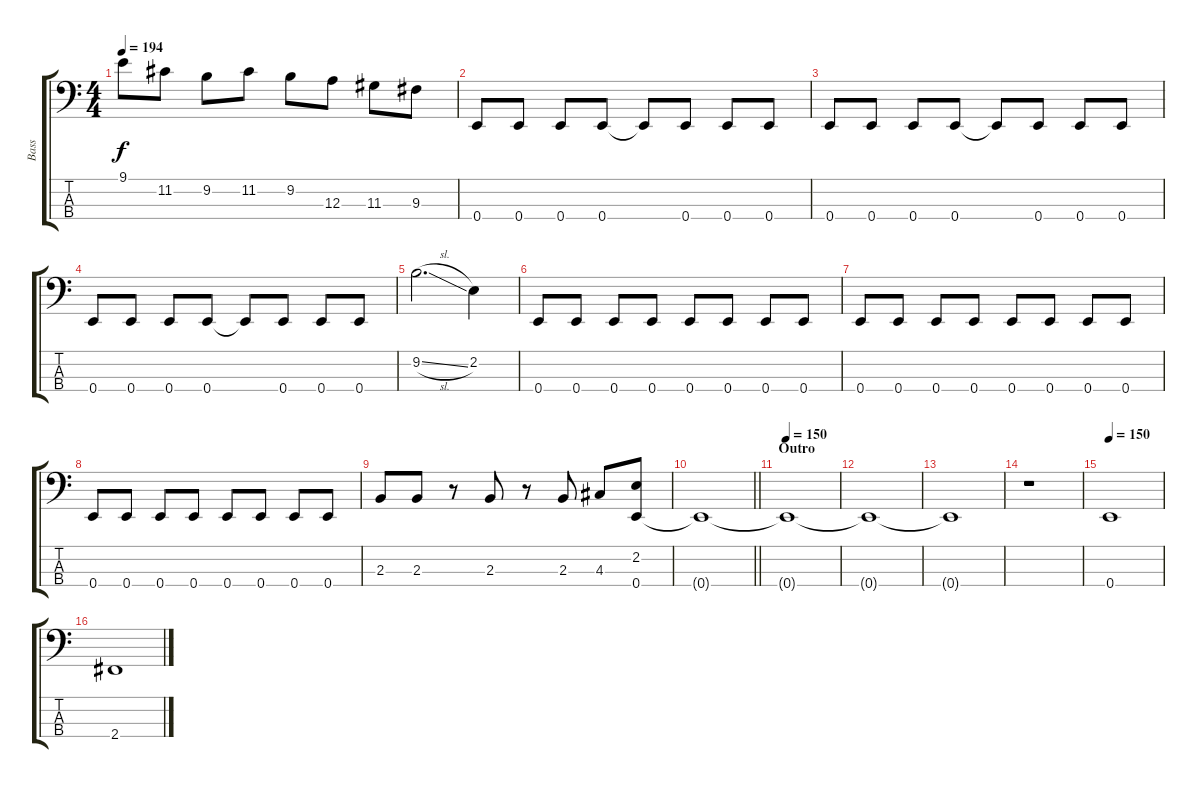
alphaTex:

\track ("Bass" "Bass") {solo instrument electricbassfinger}
\staff {score tabs}
\tuning (G2 D2 A1 E1) {hide}
\ts (4 4)
\tempo 194
\clef f4
\ks c
9.1.8{dy f} 11.2.8 9.2.8 11.2.8 9.2.8 12.3.8 11.3.8 9.3.8 |
0.4.8 0.4.8 0.4.8 0.4.8 0.4{t}.8 0.4.8 0.4.8 0.4.8 |
0.4.8 0.4.8 0.4.8 0.4.8 0.4{t}.8 0.4.8 0.4.8 0.4.8 |
0.4.8 0.4.8 0.4.8 0.4.8 0.4{t}.8 0.4.8 0.4.8 0.4.8 |
9.2{sl}.2{d} 2.2.4 |
0.4.8 0.4.8 0.4.8 0.4.8 0.4.8 0.4.8 0.4.8 0.4.8 |
0.4.8 0.4.8 0.4.8 0.4.8 0.4.8 0.4.8 0.4.8 0.4.8 |
0.4.8 0.4.8 0.4.8 0.4.8 0.4.8 0.4.8 0.4.8 0.4.8 |
2.3.8 2.3.8 r.8 2.3.8 r.8 2.3.8 4.3.8 (2.2 0.4).8 |
\barLineRight lightlight
0.4{t}.1 |
\section ("" "Outro")
\tempo 150
0.4{t}.1 |
0.4{t}.1 |
0.4{t}.1 |
r.1 |
\tempo 150
0.4.1 |
2.4.1
